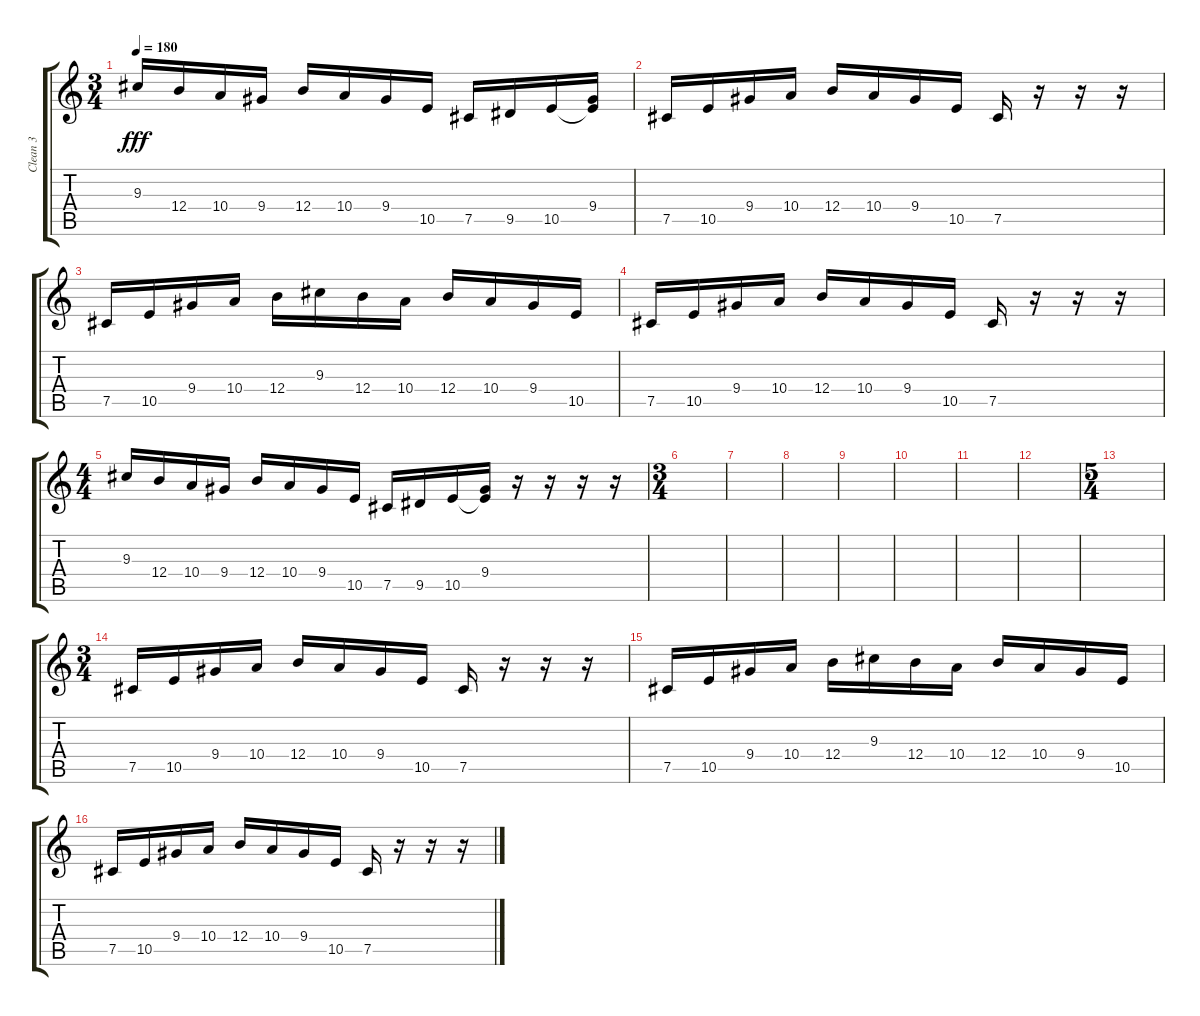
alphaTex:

\track ("Clean 3" "Clean 3") {instrument electricguitarjazz}
\staff {score tabs}
\tuning (Db4 Ab3 E3 B2 Gb2 Db2) {hide}
\ts (3 4)
\tempo 180
\clef g2
\ks c
9.3.16{dy fff} 12.4.16 10.4.16 9.4.16 12.4.16 10.4.16 9.4.16 10.5.16 7.5.16 9.5.16 10.5.16 (9.4 10.5{t}).16 |
7.5.16 10.5.16 9.4.16 10.4.16 12.4.16 10.4.16 9.4.16 10.5.16 7.5.16 r.16 r.16 r.16 |
7.5.16 10.5.16 9.4.16 10.4.16 12.4.16 9.3.16 12.4.16 10.4.16 12.4.16 10.4.16 9.4.16 10.5.16 |
7.5.16 10.5.16 9.4.16 10.4.16 12.4.16 10.4.16 9.4.16 10.5.16 7.5.16 r.16 r.16 r.16 |
\ts (4 4)
9.3.16 12.4.16 10.4.16 9.4.16 12.4.16 10.4.16 9.4.16 10.5.16 7.5.16 9.5.16 10.5.16 (9.4 10.5{t}).16 r.16 r.16 r.16 r.16 |
\ts (3 4)
|
|
|
|
|
|
|
\ts (5 4)
|
\ts (3 4)
7.5.16 10.5.16 9.4.16 10.4.16 12.4.16 10.4.16 9.4.16 10.5.16 7.5.16 r.16 r.16 r.16 |
7.5.16 10.5.16 9.4.16 10.4.16 12.4.16 9.3.16 12.4.16 10.4.16 12.4.16 10.4.16 9.4.16 10.5.16 |
7.5.16 10.5.16 9.4.16 10.4.16 12.4.16 10.4.16 9.4.16 10.5.16 7.5.16 r.16 r.16 r.16
